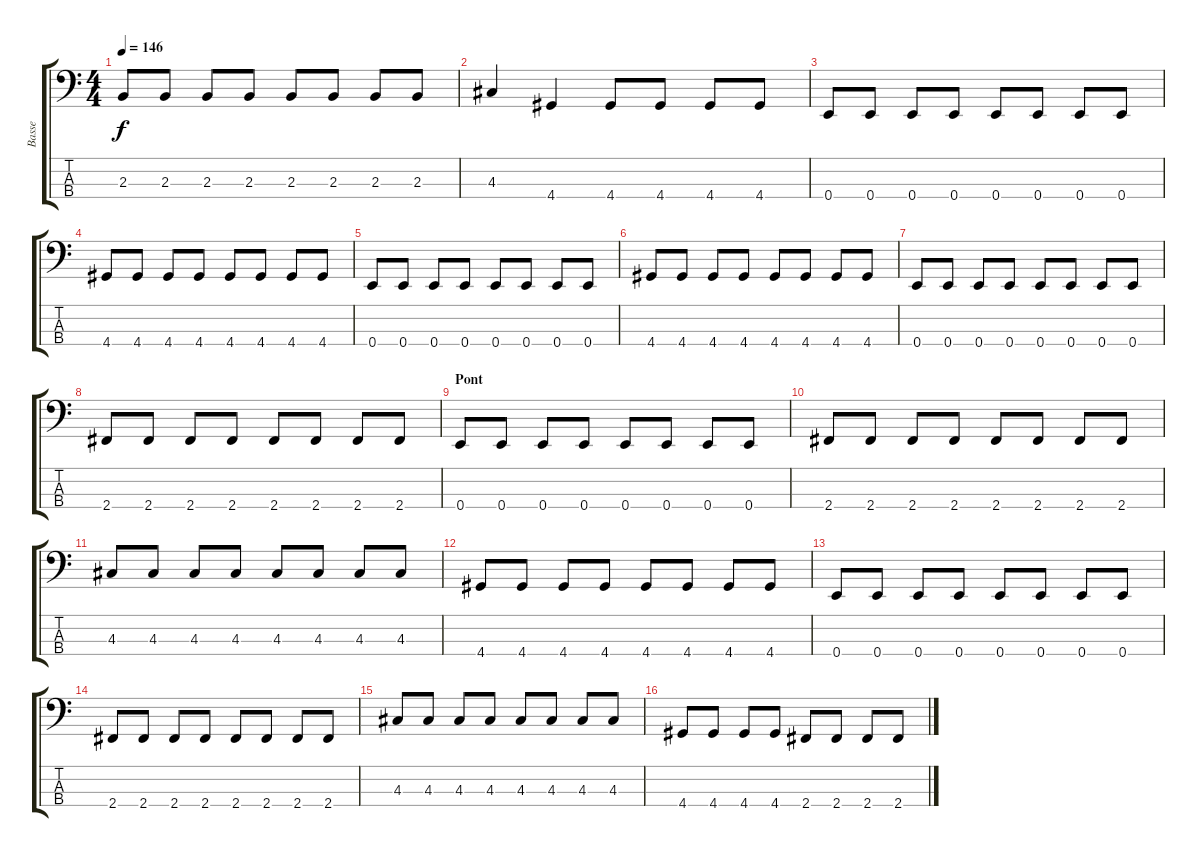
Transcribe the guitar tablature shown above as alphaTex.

\track ("Basse" "Basse") {instrument electricbasspick}
\staff {score tabs}
\tuning (G2 D2 A1 E1) {hide}
\ts (4 4)
\tempo 146
\clef f4
\ks c
2.3.8{dy f} 2.3.8 2.3.8 2.3.8 2.3.8 2.3.8 2.3.8 2.3.8 |
4.3.4 4.4.4 4.4.8 4.4.8 4.4.8 4.4.8 |
0.4.8 0.4.8 0.4.8 0.4.8 0.4.8 0.4.8 0.4.8 0.4.8 |
4.4.8 4.4.8 4.4.8 4.4.8 4.4.8 4.4.8 4.4.8 4.4.8 |
0.4.8 0.4.8 0.4.8 0.4.8 0.4.8 0.4.8 0.4.8 0.4.8 |
4.4.8 4.4.8 4.4.8 4.4.8 4.4.8 4.4.8 4.4.8 4.4.8 |
0.4.8 0.4.8 0.4.8 0.4.8 0.4.8 0.4.8 0.4.8 0.4.8 |
2.4.8 2.4.8 2.4.8 2.4.8 2.4.8 2.4.8 2.4.8 2.4.8 |
\section ("" "Pont")
0.4.8 0.4.8 0.4.8 0.4.8 0.4.8 0.4.8 0.4.8 0.4.8 |
2.4.8 2.4.8 2.4.8 2.4.8 2.4.8 2.4.8 2.4.8 2.4.8 |
4.3.8 4.3.8 4.3.8 4.3.8 4.3.8 4.3.8 4.3.8 4.3.8 |
4.4.8 4.4.8 4.4.8 4.4.8 4.4.8 4.4.8 4.4.8 4.4.8 |
0.4.8 0.4.8 0.4.8 0.4.8 0.4.8 0.4.8 0.4.8 0.4.8 |
2.4.8 2.4.8 2.4.8 2.4.8 2.4.8 2.4.8 2.4.8 2.4.8 |
4.3.8 4.3.8 4.3.8 4.3.8 4.3.8 4.3.8 4.3.8 4.3.8 |
4.4.8 4.4.8 4.4.8 4.4.8 2.4.8 2.4.8 2.4.8 2.4.8
